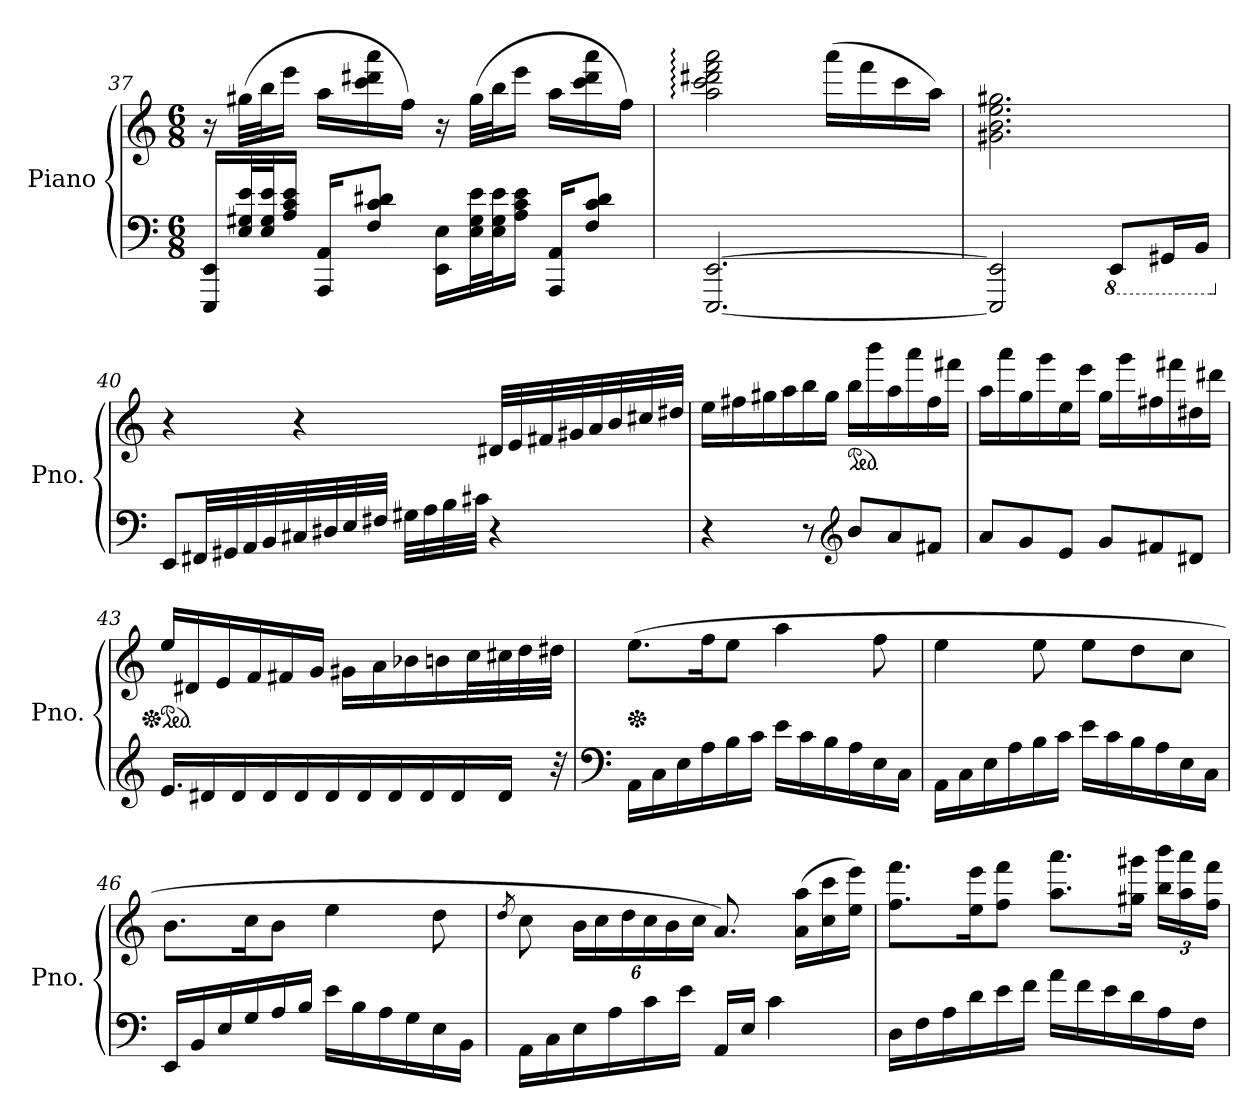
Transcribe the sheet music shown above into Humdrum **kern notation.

**kern	**kern
*part1	*part1
*staff2	*staff1
*I"Piano	*
*I'Pno.	*
!!LO:LB:g=z
*clefF4	*clefG2
*k[]	*k[]
*M6/8	*M6/8
=37	=37
16EEE/ 16EE/LL	16r
32E/ 32G#X/ 32e/L	(32gg#X\LLL
32E/ 32G#/ 32e/J	32bb\J
16A/ 16c/ 16e/JJ	16eee\JJ
16AAA/ 16AA/KL	16aa\LL
8F/ 8c/ 8d#X/J	16ccc\ 16ddd#X\ 16aaa\
.	16ff\JJ)
16EE\ 16E\LL	16r
32E\ 32G#\ 32e\L	(32gg#\LLL
32E\ 32G#\ 32e\J	32bb\J
16A\ 16c\ 16e\JJ	16eee\JJ
16AAA/ 16AA/KL	16aa\LL
8F/ 8c/ 8d#/J	16ccc\ 16ddd#\ 16aaa\
.	16ff\JJ)
=38	=38
[2.EEE/ [2.EE/	2aa\: 2ccc\: 2ddd#X\: 2fff\: 2aaa\:
.	(16aaa\LL
.	16fff\
.	16ccc\
.	16aa\JJ)
=39	=39
2EEE/] 2EE/]	2.g#X\ 2.b\ 2.ee\ 2.gg#X\
*8ba	*
8EEE/L	.
16GGG#X/L	.
16BBB/JJ	.
!!LO:LB:g=z
=40	=40
*X8ba	*
8EE/L	4r
32FF#X/LL	.
32GG#X/	.
32AA/	.
32BB/	.
32C#X/	4r
32D#X/	.
32E/	.
32F#X/JJJ	.
32G#X\LLL	.
32A\	.
32B\	.
32c#X\JJJ	.
4r	32d#X/LLL
.	32e/
.	32f#X/
.	32g#X/
.	32a/
.	32b/
.	32cc#X/
.	32dd#X/JJJ
=41	=41
4r	16ee\LL
.	16ff#X\
.	16gg#X\
.	16aa\
8r	16bb\
.	16gg#\JJ
*clefG2	*
*	*ped
8b/L	16bb\LL
.	16bbb\
8a/	16aa\
.	16aaa\
8f#X/J	16ff#\
.	16fff#X\JJ
!!LO:PB:g=z
=42	=42
8a/L	16aa\LL
.	16aaa\
8g/	16gg\
.	16ggg\
8e/J	16ee\
.	16eee\JJ
8g/L	16gg\LL
.	16ggg\
8f#X/	16ff#X\
.	16fff#X\
8d#X/J	16dd#X\
.	16ddd#X\JJ
=43	=43
*	*Xped
*	*ped
16.e/LL	16ee/LL
.	16d#X/
16d#X/	.
.	16e/
16d#/	.
.	16f/
16d#/	.
.	16f#X/
16d#/	.
.	16g/JJ
16d#/	.
.	16g#X\LL
16d#/	.
.	16a\
16d#/	.
.	16b-X\
16d#/	.
.	16bn\
16d#/	.
.	32cc\L
16d#/JJ	32cc#X\
.	32dd\
32r	32dd#X\JJJ
!!LO:LB:g=z
=44	=44
*clefF4	*
*	*Xped
16AA\LL	(8.ee\L
16C\	.
16E\	.
16A\	16ff\K
16B\	8ee\J
16c\JJ	.
16e\LL	4aa\
16c\	.
16B\	.
16A\	.
16E\	8ff\
16C\JJ	.
=45	=45
16AA\LL	4ee\
16C\	.
16E\	.
16A\	.
16B\	8ee\
16c\JJ	.
16e\LL	8ee\L
16c\	.
16B\	8dd\
16A\	.
16E\	8cc\J
16C\JJ	.
=46	=46
16EE/LL	8.b\L
16BB/	.
16E/	.
16G/	16cc\K
16A/	8b\J
16B/JJ	.
16e\LL	4ee\
16B\	.
16A\	.
16G\	.
16E\	8dd\
16BB\JJ	.
!!LO:LB:g=z
=47	=47
.	8qdd/
16AA\LL	8cc\
16C\	.
*	*Xbrackettup
16E\	24b\LL
.	24cc\
16A\	.
.	24dd\
16c\	24cc\
.	24b\
16e\JJ	.
.	24cc\JJ
16AA/LL	8.a/)
16E/JJ	.
4c\	.
.	(16a\ 16aa\LL
.	16cc\ 16ccc\
.	16ee\ 16eee\JJ)
=48	=48
16D\LL	8.ff\ 8.fff\L
16F\	.
16A\	.
16d\	16ee\ 16eee\K
16e\	8ff\ 8fff\J
16f\JJ	.
16a\LL	8.aa\ 8.aaa\L
16f\	.
16e\	.
16d\	16gg#X\ 16ggg#X\Jk
16A\	24bb\ 24bbb\LL
.	24aa\ 24aaa\
16F\JJ	.
.	24ff\ 24fff\JJ
=	=
*-	*-
